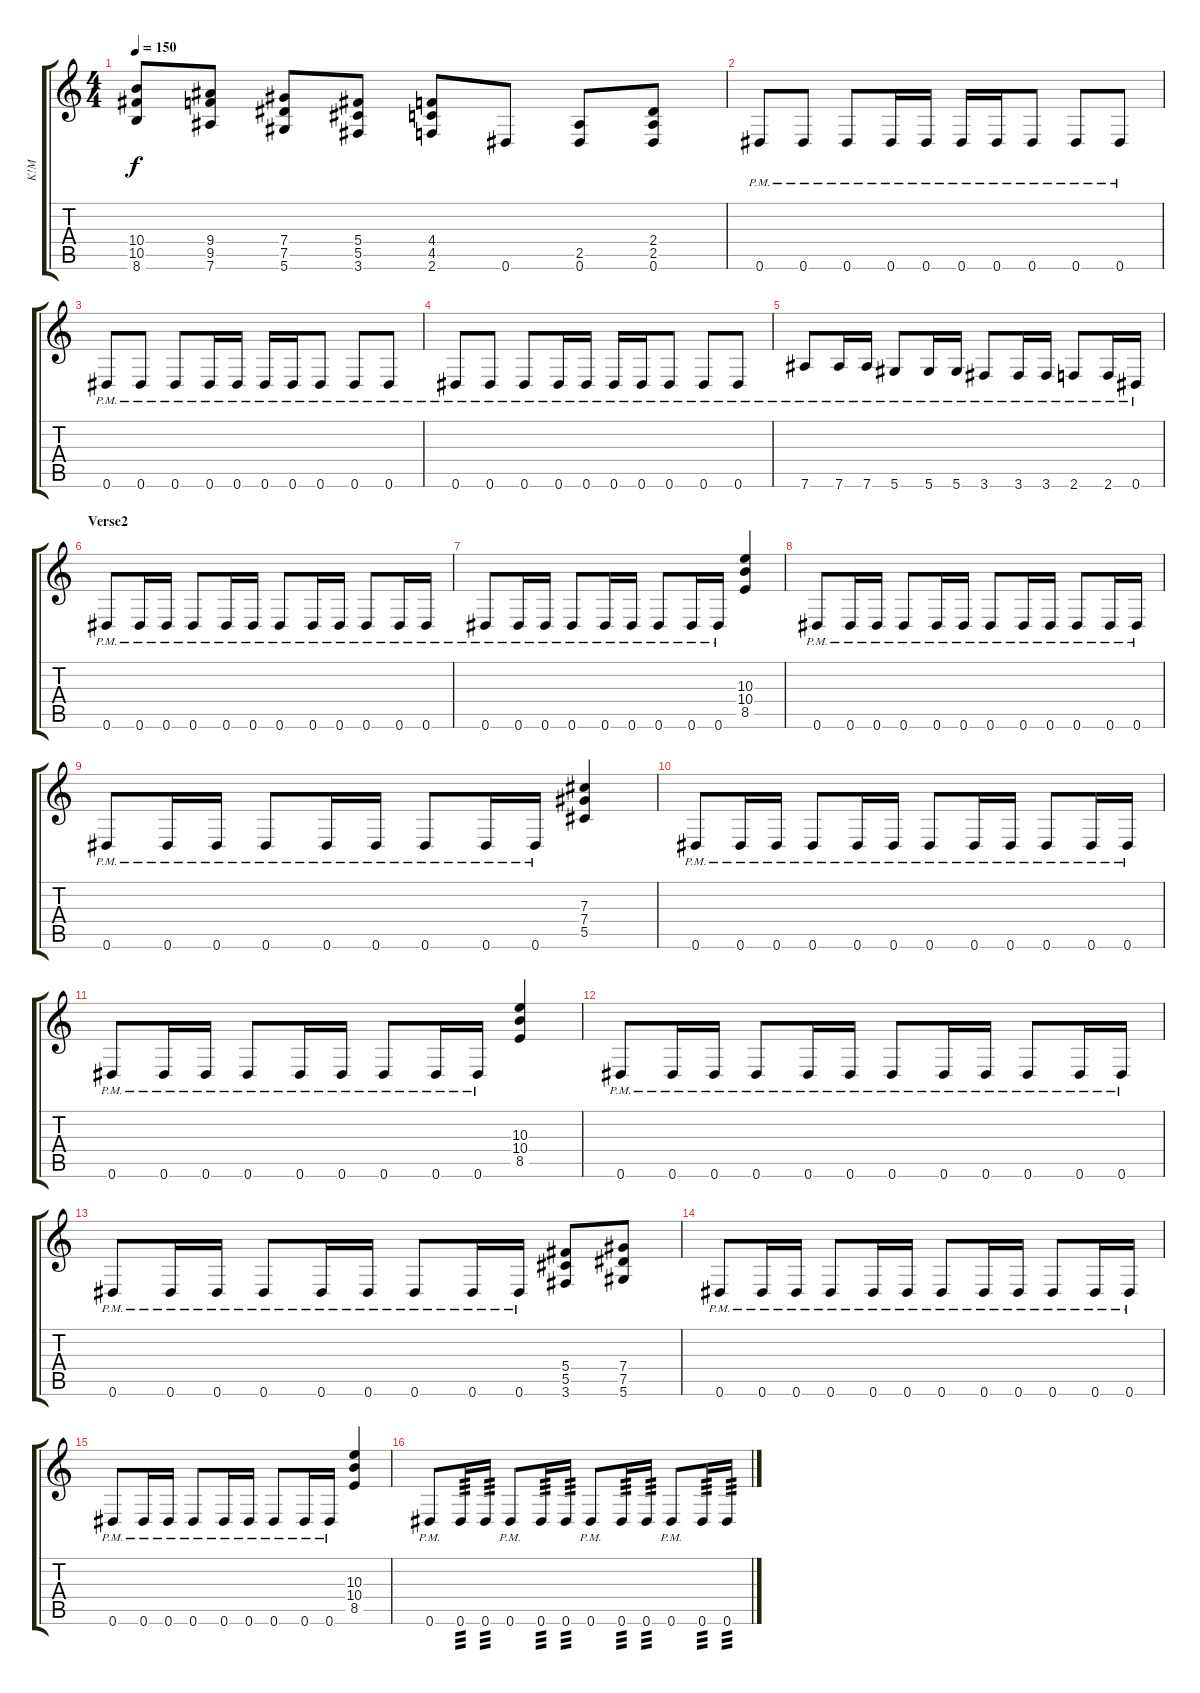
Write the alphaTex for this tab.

\track ("K!M" "K!M") {instrument distortionguitar}
\staff {score tabs}
\tuning (Eb4 Bb3 Gb3 Db3 Ab2 Eb2) {hide}
\ts (4 4)
\tempo 150
\clef g2
\ks c
(10.4 10.5 8.6).8{dy f} (9.4 9.5 7.6).8 (7.4 7.5 5.6).8 (5.4 5.5 3.6).8 (4.4 4.5 2.6).8 0.6.8 (2.5 0.6).8 (2.4 2.5 0.6).8 |
0.6{pm}.8 0.6{pm}.8 0.6{pm}.8 0.6{pm}.16 0.6{pm}.16 0.6{pm}.16 0.6{pm}.16 0.6{pm}.8 0.6{pm}.8 0.6{pm}.8 |
0.6{pm}.8 0.6{pm}.8 0.6{pm}.8 0.6{pm}.16 0.6{pm}.16 0.6{pm}.16 0.6{pm}.16 0.6{pm}.8 0.6{pm}.8 0.6{pm}.8 |
0.6{pm}.8 0.6{pm}.8 0.6{pm}.8 0.6{pm}.16 0.6{pm}.16 0.6{pm}.16 0.6{pm}.16 0.6{pm}.8 0.6{pm}.8 0.6{pm}.8 |
7.6{pm}.8 7.6{pm}.16 7.6{pm}.16 5.6{pm}.8 5.6{pm}.16 5.6{pm}.16 3.6{pm}.8 3.6{pm}.16 3.6{pm}.16 2.6{pm}.8 2.6{pm}.16 0.6{pm}.16 |
\section ("" "Verse2")
0.6{pm}.8 0.6{pm}.16 0.6{pm}.16 0.6{pm}.8 0.6{pm}.16 0.6{pm}.16 0.6{pm}.8 0.6{pm}.16 0.6{pm}.16 0.6{pm}.8 0.6{pm}.16 0.6{pm}.16 |
0.6{pm}.8 0.6{pm}.16 0.6{pm}.16 0.6{pm}.8 0.6{pm}.16 0.6{pm}.16 0.6{pm}.8 0.6{pm}.16 0.6{pm}.16 (10.3 10.4 8.5).4 |
0.6{pm}.8 0.6{pm}.16 0.6{pm}.16 0.6{pm}.8 0.6{pm}.16 0.6{pm}.16 0.6{pm}.8 0.6{pm}.16 0.6{pm}.16 0.6{pm}.8 0.6{pm}.16 0.6{pm}.16 |
0.6{pm}.8 0.6{pm}.16 0.6{pm}.16 0.6{pm}.8 0.6{pm}.16 0.6{pm}.16 0.6{pm}.8 0.6{pm}.16 0.6{pm}.16 (7.3 7.4 5.5).4 |
0.6{pm}.8 0.6{pm}.16 0.6{pm}.16 0.6{pm}.8 0.6{pm}.16 0.6{pm}.16 0.6{pm}.8 0.6{pm}.16 0.6{pm}.16 0.6{pm}.8 0.6{pm}.16 0.6{pm}.16 |
0.6{pm}.8 0.6{pm}.16 0.6{pm}.16 0.6{pm}.8 0.6{pm}.16 0.6{pm}.16 0.6{pm}.8 0.6{pm}.16 0.6{pm}.16 (10.3 10.4 8.5).4 |
0.6{pm}.8 0.6{pm}.16 0.6{pm}.16 0.6{pm}.8 0.6{pm}.16 0.6{pm}.16 0.6{pm}.8 0.6{pm}.16 0.6{pm}.16 0.6{pm}.8 0.6{pm}.16 0.6{pm}.16 |
0.6{pm}.8 0.6{pm}.16 0.6{pm}.16 0.6{pm}.8 0.6{pm}.16 0.6{pm}.16 0.6{pm}.8 0.6{pm}.16 0.6{pm}.16 (5.4 5.5 3.6).8 (7.4 7.5 5.6).8 |
0.6{pm}.8 0.6{pm}.16 0.6{pm}.16 0.6{pm}.8 0.6{pm}.16 0.6{pm}.16 0.6{pm}.8 0.6{pm}.16 0.6{pm}.16 0.6{pm}.8 0.6{pm}.16 0.6{pm}.16 |
0.6{pm}.8 0.6{pm}.16 0.6{pm}.16 0.6{pm}.8 0.6{pm}.16 0.6{pm}.16 0.6{pm}.8 0.6{pm}.16 0.6{pm}.16 (10.3 10.4 8.5).4 |
0.6{pm}.8 0.6.16{tp 3} 0.6.16{tp 3} 0.6{pm}.8 0.6.16{tp 3} 0.6.16{tp 3} 0.6{pm}.8 0.6.16{tp 3} 0.6.16{tp 3} 0.6{pm}.8 0.6.16{tp 3} 0.6.16{tp 3}
